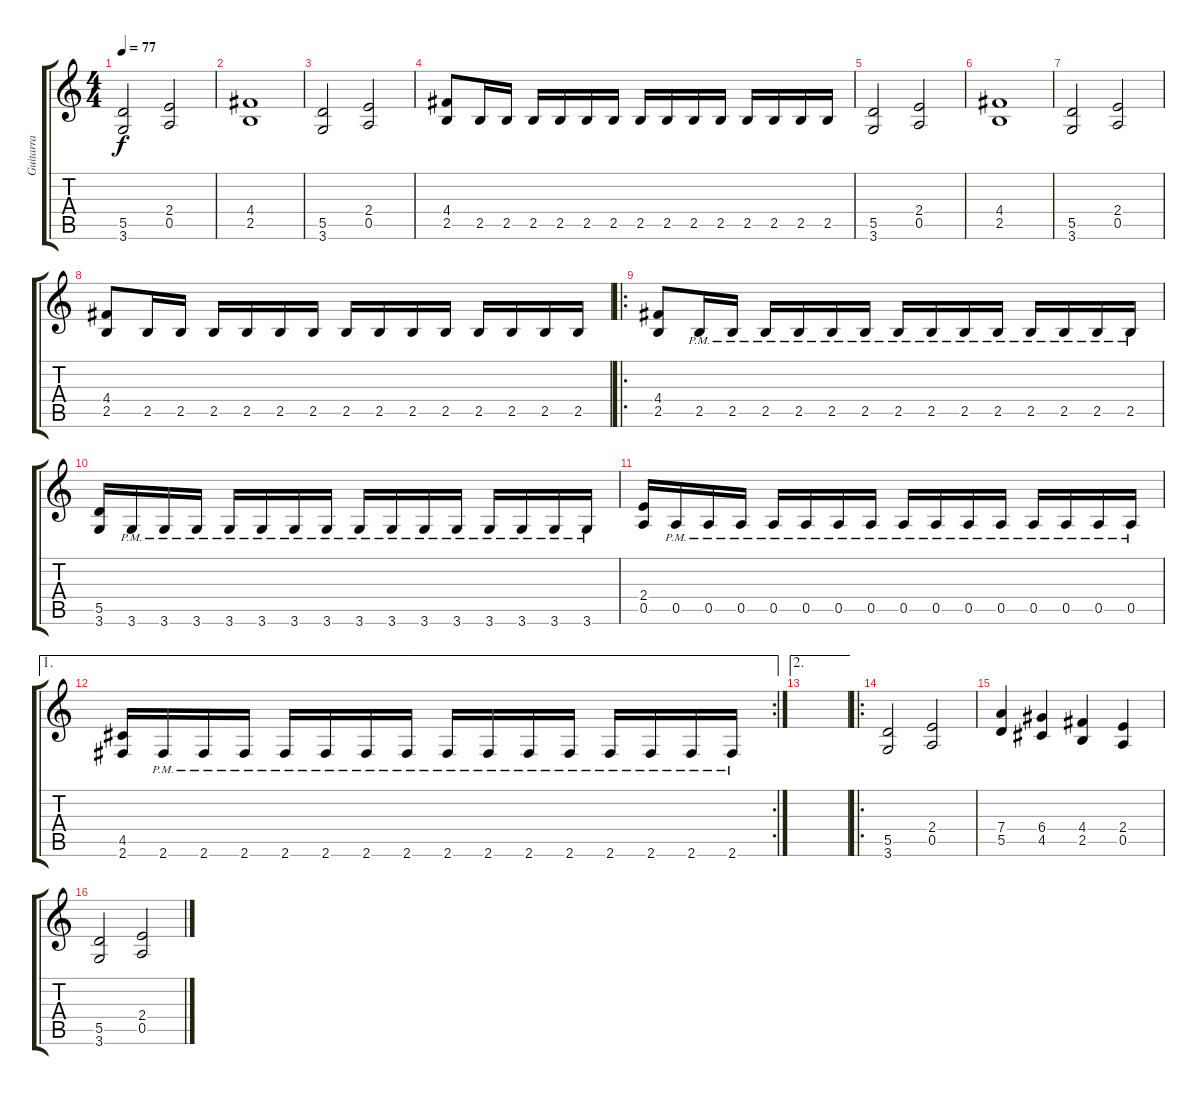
\track ("Guitarra" "Guitarra") {instrument distortionguitar}
\staff {score tabs}
\tuning (E4 B3 G3 D3 A2 E2) {hide}
\ts (4 4)
\tempo 77
\clef g2
\ks c
(5.5 3.6).2{dy f} (2.4 0.5).2 |
(4.4 2.5).1 |
(5.5 3.6).2 (2.4 0.5).2 |
(4.4 2.5).8 2.5.16 2.5.16 2.5.16 2.5.16 2.5.16 2.5.16 2.5.16 2.5.16 2.5.16 2.5.16 2.5.16 2.5.16 2.5.16 2.5.16 |
(5.5 3.6).2 (2.4 0.5).2 |
(4.4 2.5).1 |
(5.5 3.6).2 (2.4 0.5).2 |
(4.4 2.5).8 2.5.16 2.5.16 2.5.16 2.5.16 2.5.16 2.5.16 2.5.16 2.5.16 2.5.16 2.5.16 2.5.16 2.5.16 2.5.16 2.5.16 |
\ro
(4.4 2.5).8 2.5{pm}.16 2.5{pm}.16 2.5{pm}.16 2.5{pm}.16 2.5{pm}.16 2.5{pm}.16 2.5{pm}.16 2.5{pm}.16 2.5{pm}.16 2.5{pm}.16 2.5{pm}.16 2.5{pm}.16 2.5{pm}.16 2.5{pm}.16 |
(5.5 3.6).16 3.6{pm}.16 3.6{pm}.16 3.6{pm}.16 3.6{pm}.16 3.6{pm}.16 3.6{pm}.16 3.6{pm}.16 3.6{pm}.16 3.6{pm}.16 3.6{pm}.16 3.6{pm}.16 3.6{pm}.16 3.6{pm}.16 3.6{pm}.16 3.6{pm}.16 |
(2.4 0.5).16 0.5{pm}.16 0.5{pm}.16 0.5{pm}.16 0.5{pm}.16 0.5{pm}.16 0.5{pm}.16 0.5{pm}.16 0.5{pm}.16 0.5{pm}.16 0.5{pm}.16 0.5{pm}.16 0.5{pm}.16 0.5{pm}.16 0.5{pm}.16 0.5{pm}.16 |
\ae 1
\rc 2
(4.5 2.6).16 2.6{pm}.16 2.6{pm}.16 2.6{pm}.16 2.6{pm}.16 2.6{pm}.16 2.6{pm}.16 2.6{pm}.16 2.6{pm}.16 2.6{pm}.16 2.6{pm}.16 2.6{pm}.16 2.6{pm}.16 2.6{pm}.16 2.6{pm}.16 2.6{pm}.16 |
\ae 2
|
\ro
(5.5 3.6).2 (2.4 0.5).2 |
(7.4 5.5).4 (6.4 4.5).4 (4.4 2.5).4 (2.4 0.5).4 |
(5.5 3.6).2 (2.4 0.5).2
